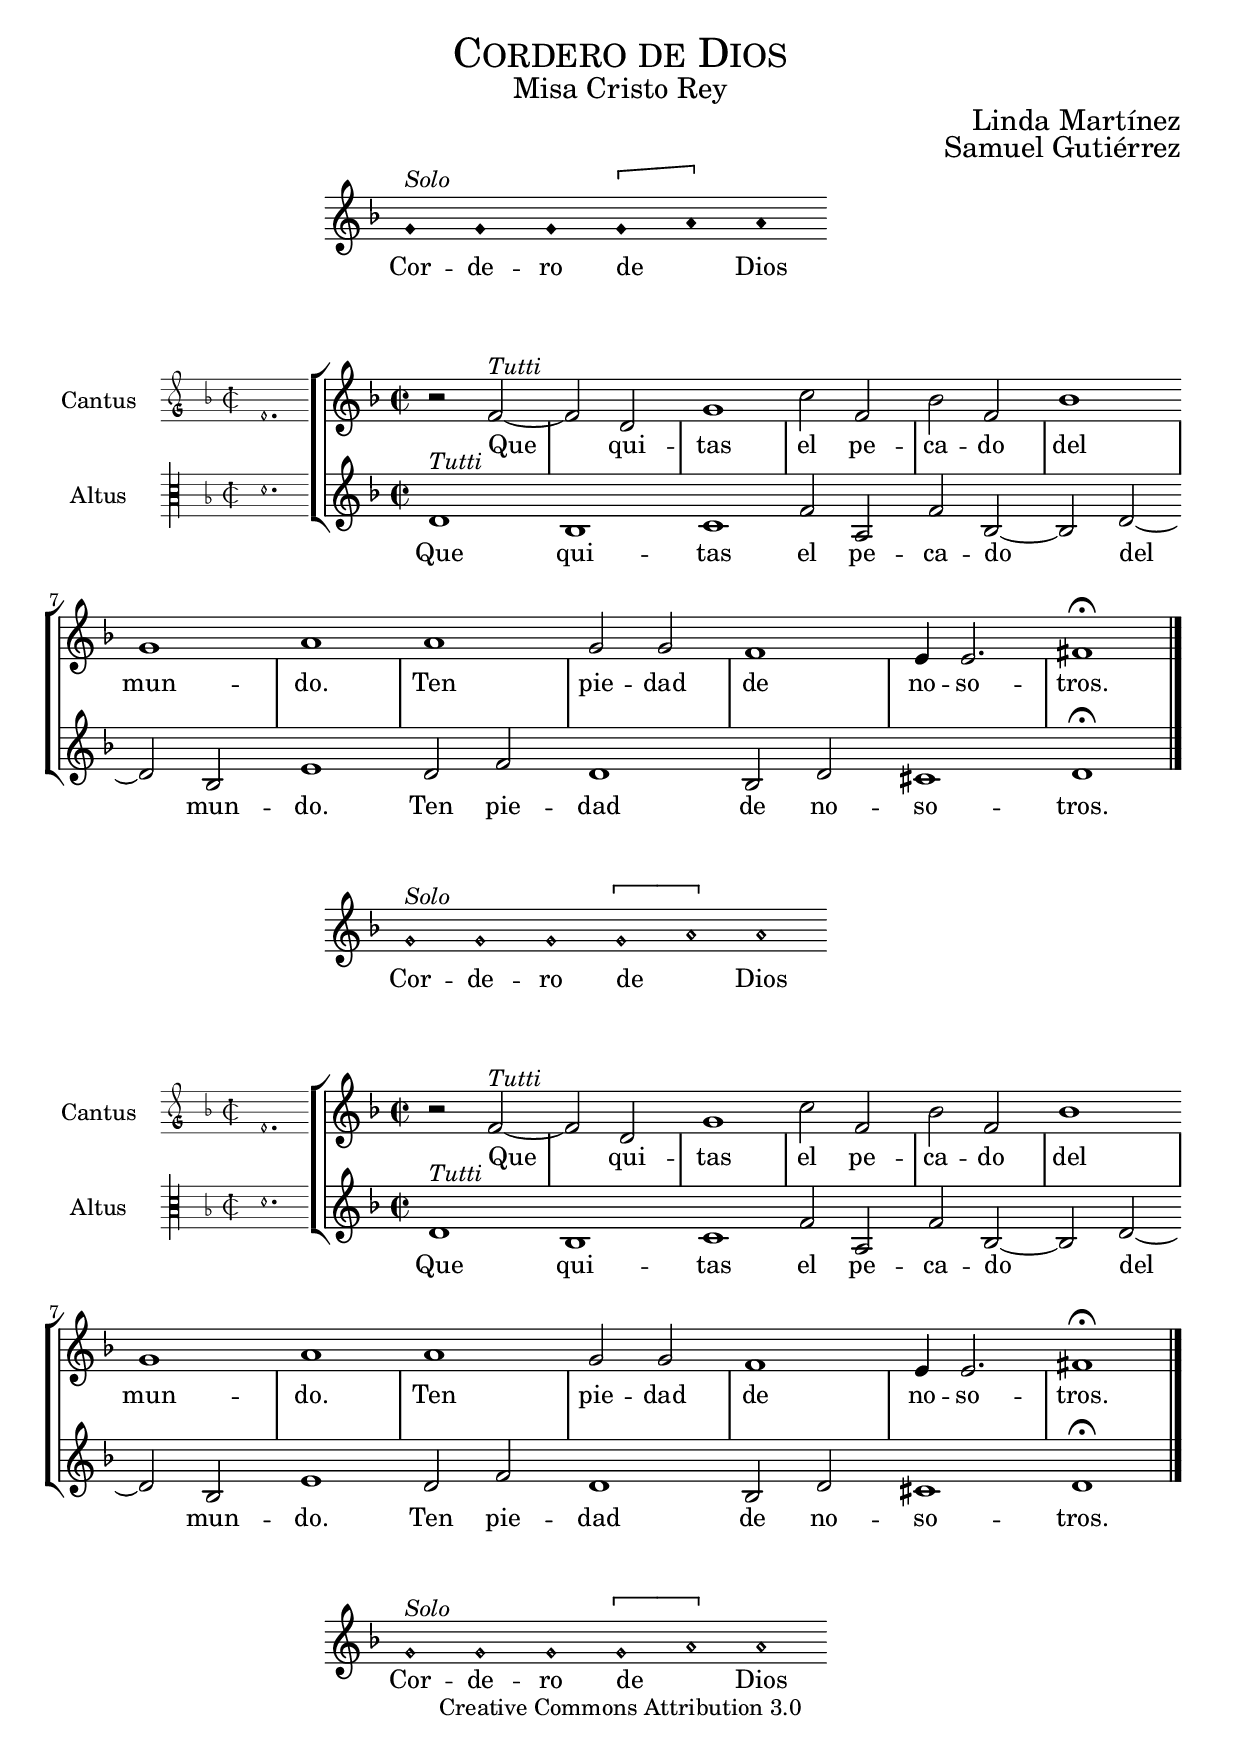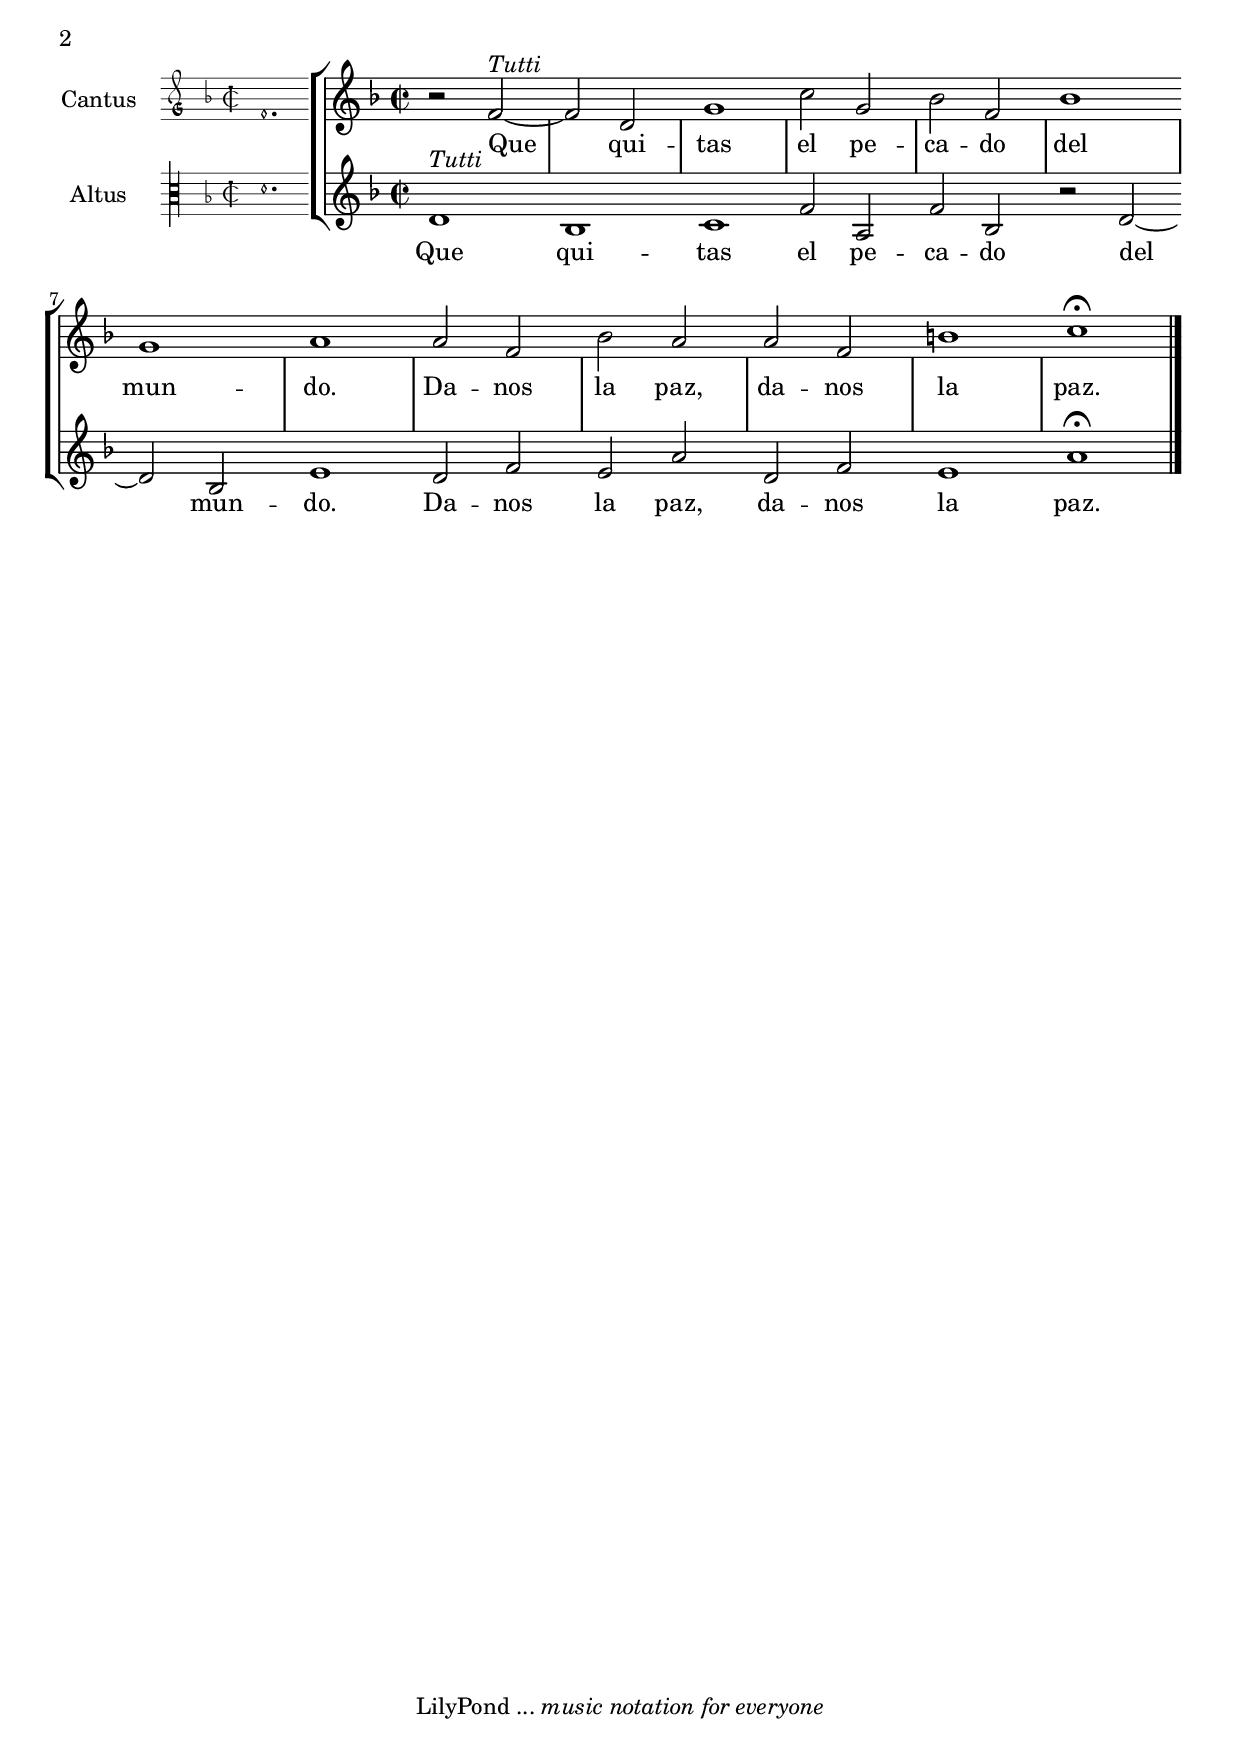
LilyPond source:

% ****************************************************************
%   Agnus Dei - Renaissance way melody
%	Music and accompaniment by serachsam
% ****************************************************************

\language "espanol"
\version "2.23.2"

% --- Global parameters

% --- Includes

% --- Global size
% #(set-global-staff-size 20)

% --- Header
\markup { \fill-line { \center-column { \fontsize #5 \smallCaps "Cordero de Dios" \fontsize #2 "Misa Cristo Rey" } } }
\markup { \fill-line { " " \center-column { \fontsize #2 "Linda Martínez" } } }
\markup { \fill-line { " " \center-column { \fontsize #2 "Samuel Gutiérrez" } } }
\header {
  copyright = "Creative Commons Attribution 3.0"
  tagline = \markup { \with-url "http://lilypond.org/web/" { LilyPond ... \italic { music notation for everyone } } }
  breakbefore = ##t
}

% --- Invocation #1
\score{
  <<
    \new Voice = "invocacion" {
      \override Staff.TimeSignature.stencil = #'()
      \override Stem.transparent = ##t
      \set Score.timing = ##f
      \override NoteHead.style = #'neomensural
      \key re \minor
      \relative do' {
        sol'^\markup{ \italic "Solo"} sol sol \[sol la\] la
      }
    }
    \new Lyrics \lyricsto "invocacion" {
      \lyricmode {
        Cor -- de -- ro de _ Dios
      }
    }
  >>
  \midi {}
  \layout {
    indent = 4.5 \cm
    line-width = 13\cm
    ragged-right = ##f
  }
}

globalPiedad = {
  \set Score.skipBars = ##t
  \clef "treble"
  \key re \minor
  \time 2/2
  \skip 1
  % the actual music
  \skip 1*12
  % let finis bar go through all staves
  \override Staff.BarLine.transparent = ##f
  % finis bar
  \bar "|."
}

% --- Music
cantusIncipitPiedad = {
  \set Staff.instrumentName = "Cantus"
  \clef "petrucci-g"
  \key fa \major
  \time 2/2
  fa'1.
}

cantusNotesPiedad = \relative do' {
  r2 fa2^\markup{ \italic "Tutti"}~
  fa2 re2
  sol1
  do2 fa,
  sib2 fa
  sib1
  sol1
  la1
  la1
  sol2 sol
  fa1
  mi4 mi2.
  fas1 \fermata
}

cantusLyricsPiedad = \lyricmode {
  Que qui -- tas el pe -- ca -- do del mun -- do.
  Ten pie -- dad de no -- so -- tros.
}

altusIncipitPiedad = {
  \set Staff.instrumentName = "Altus"
  \clef "petrucci-c3"
  \key fa \major
  \time 2/2
  re'1.
}

altusNotesPiedad = \relative do' {
  re1^\markup{ \italic "Tutti"}
  sib1
  do1
  fa2 la,
  fa'2 sib,~
  sib2 re~
  re2 sib
  mi1
  re2 fa
  re1
  sib2 re
  dos1
  re1 \fermata
}

altusLyricsPiedad = \lyricmode {
  Que qui -- tas el pe -- ca -- do del mun -- do.
  Ten pie -- dad de no -- so -- tros.
}

\score {
  <<
    \new StaffGroup = choirStaff <<
      \new Voice = "cantusNotes" <<
        \set Staff.instrumentName = #"Cantus"
        \incipit \cantusIncipitPiedad
        \globalPiedad
        \cantusNotesPiedad
      >>
      \new Lyrics \lyricsto cantusNotes { \cantusLyricsPiedad }
      \new Voice = "altusNotes" <<
        \set Staff.instrumentName = #"Altus"
        \globalPiedad
        \incipit \altusIncipitPiedad
        \altusNotesPiedad
      >>
      \new Lyrics \lyricsto altusNotes { \altusLyricsPiedad }
    >>
  >>
  \midi {}
  \layout {
    \context {
      \Score
      \hide BarLine
    }
    \context {
      \Lyrics
      \consists "Bar_engraver"
      \consists "Separating_line_group_engraver"
    }
    \context {
      \Voice
      \hide Slur
      \remove "Forbid_line_break_engraver"
    }
    indent = 4.5\cm
    incipit-width = 2.5\cm
  }
}

% --- Invocation #2
\score{
  <<
    \new Voice = "invocacion" {
      \override Staff.TimeSignature.stencil = #'()
      \override Stem.transparent = ##t
      \set Score.timing = ##f
      \override NoteHead.style = #'neomensural
      \key re \minor
      \relative do' {
        sol'^\markup{ \italic "Solo"} sol sol \[sol la\] la
      }
    }
    \new Lyrics \lyricsto "invocacion" {
      \lyricmode {
        Cor -- de -- ro de _ Dios
      }
    }
  >>
  \midi {}
  \layout {
    indent = 4.5 \cm
    line-width = 13\cm
    ragged-right = ##f
  }
}

\score {
  <<
    \new StaffGroup = choirStaff <<
      \new Voice = "cantusNotes" <<
        \set Staff.instrumentName = #"Cantus"
        \incipit \cantusIncipitPiedad
        \globalPiedad
        \cantusNotesPiedad
      >>
      \new Lyrics \lyricsto cantusNotes { \cantusLyricsPiedad }
      \new Voice = "altusNotes" <<
        \set Staff.instrumentName = #"Altus"
        \globalPiedad
        \incipit \altusIncipitPiedad
        \altusNotesPiedad
      >>
      \new Lyrics \lyricsto altusNotes { \altusLyricsPiedad }
    >>
  >>
  \midi {}
  \layout {
    \context {
      \Score
      \hide BarLine
    }
    \context {
      \Lyrics
      \consists "Bar_engraver"
      \consists "Separating_line_group_engraver"
    }
    \context {
      \Voice
      \hide Slur
      \remove "Forbid_line_break_engraver"
    }
    indent = 4.5\cm
    incipit-width = 2.5\cm
  }
}

% --- Invocation #3
\score{
  <<
    \new Voice = "invocacion" {
      \override Staff.TimeSignature.stencil = #'()
      \override Stem.transparent = ##t
      \set Score.timing = ##f
      \override NoteHead.style = #'neomensural
      \key re \minor
      \relative do' {
        sol'^\markup{ \italic "Solo"} sol sol \[sol la\] la
      }
    }
    \new Lyrics \lyricsto "invocacion" {
      \lyricmode {
        Cor -- de -- ro de _ Dios
      }
    }
  >>
  \midi {}
  \layout {
    indent = 4.5 \cm
    line-width = 13\cm
    ragged-right = ##f
  }
}

globalPaz = {
  \set Score.skipBars = ##t
  \clef "treble"
  \key re \minor
  \time 2/2
  \skip 1
  % the actual music
  \skip 1*12
  % let finis bar go through all staves
  \override Staff.BarLine.transparent = ##f
  % finis bar
  \bar "|."
}

% --- Music
cantusIncipitPaz = {
  \set Staff.instrumentName = "Cantus"
  \clef "petrucci-g"
  \key fa \major
  \time 2/2
  fa'1.
}

cantusNotesPaz = \relative do' {
  r2 fa2^\markup{ \italic "Tutti"}~
  fa2 re2
  sol1
  do2 sol
  sib2 fa
  sib1
  sol1
  la1
  la2 fa
  sib2 la
  la2 fa
  si1
  do1 \fermata
}

cantusLyricsPaz = \lyricmode {
  Que qui -- tas el pe -- ca -- do del mun -- do.
  Da -- nos la paz, da -- nos la paz.
}

altusIncipitPaz = {
  \set Staff.instrumentName = "Altus"
  \clef "petrucci-c3"
  \key fa \major
  \time 2/2
  re'1.
}

altusNotesPaz = \relative do' {
  re1^\markup{ \italic "Tutti"}
  sib1
  do1
  fa2 la,
  fa'2 sib,
  r2 re~
  re2 sib
  mi1
  re2 fa
  mi2 la
  re,2 fa
  mi1
  la1 \fermata
}

altusLyricsPaz = \lyricmode {
  Que qui -- tas el pe -- ca -- do del mun -- do.
  Da -- nos la paz, da -- nos la paz.
}

\score {
  <<
    \new StaffGroup = choirStaff <<
      \new Voice = "cantusNotes" <<
        \set Staff.instrumentName = #"Cantus"
        \incipit \cantusIncipitPaz
        \globalPaz
        \cantusNotesPaz
      >>
      \new Lyrics \lyricsto cantusNotes { \cantusLyricsPaz }
      \new Voice = "altusNotes" <<
        \set Staff.instrumentName = #"Altus"
        \globalPaz
        \incipit \altusIncipitPaz
        \altusNotesPaz
      >>
      \new Lyrics \lyricsto altusNotes { \altusLyricsPaz }
    >>
  >>
  \midi {}
  \layout {
    \context {
      \Score
      \hide BarLine
    }
    \context {
      \Lyrics
      \consists "Bar_engraver"
      \consists "Separating_line_group_engraver"
    }
    \context {
      \Voice
      \hide Slur
      \remove "Forbid_line_break_engraver"
    }
    indent = 4.5\cm
    incipit-width = 2.5\cm
  }
}

% --- Paper
\paper{
  #(set-default-paper-size "letter")
  page-breaking = #ly:page-turn-breaking
}
